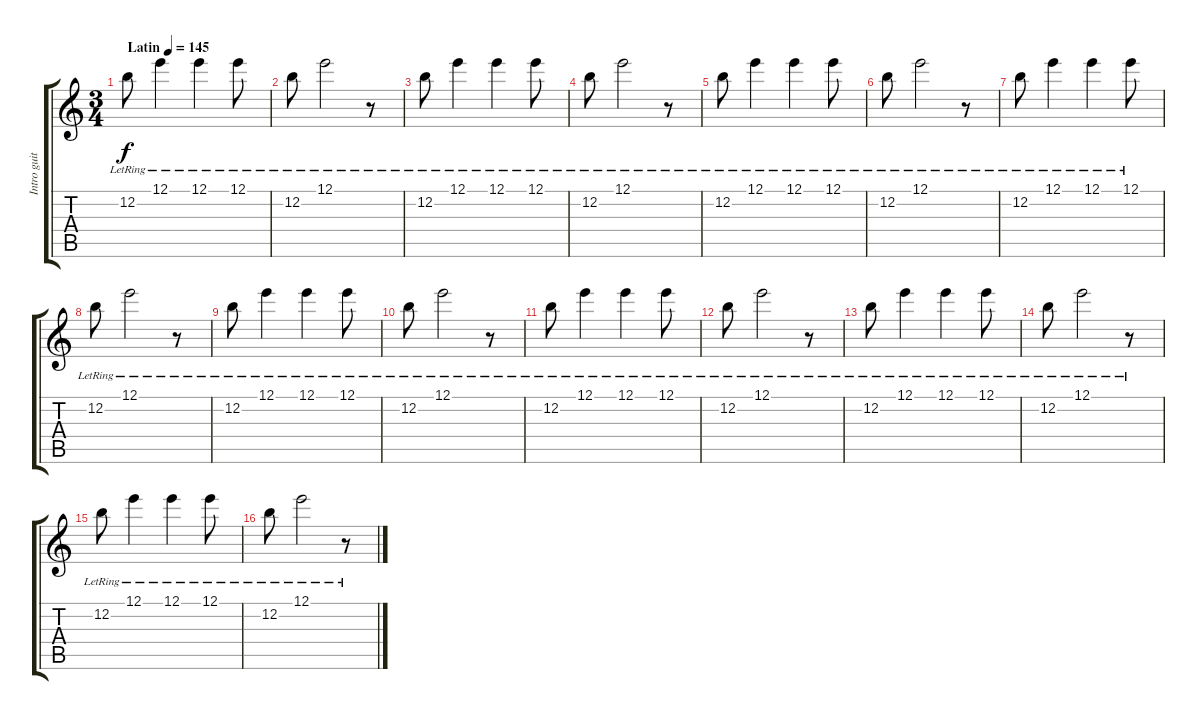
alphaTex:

\track ("Intro guitar" "Intro guit") {instrument acousticguitarsteel}
\staff {score tabs}
\tuning (E4 B3 G3 D3 A2 E2) {hide}
\ts (3 4)
\tempo (145 "Latin")
\clef g2
\ks c
12.2{lr}.8{dy f instrument acousticguitarsteel} 12.1{lr}.4 12.1{lr}.4 12.1{lr}.8 |
12.2{lr}.8 12.1{lr}.2 r.8 |
12.2{lr}.8 12.1{lr}.4 12.1{lr}.4 12.1{lr}.8 |
12.2{lr}.8 12.1{lr}.2 r.8 |
12.2{lr}.8 12.1{lr}.4 12.1{lr}.4 12.1{lr}.8 |
12.2{lr}.8 12.1{lr}.2 r.8 |
12.2{lr}.8 12.1{lr}.4 12.1{lr}.4 12.1{lr}.8 |
12.2{lr}.8 12.1{lr}.2 r.8 |
12.2{lr}.8 12.1{lr}.4 12.1{lr}.4 12.1{lr}.8 |
12.2{lr}.8 12.1{lr}.2 r.8 |
12.2{lr}.8 12.1{lr}.4 12.1{lr}.4 12.1{lr}.8 |
12.2{lr}.8 12.1{lr}.2 r.8 |
12.2{lr}.8 12.1{lr}.4 12.1{lr}.4 12.1{lr}.8 |
12.2{lr}.8 12.1{lr}.2 r.8 |
12.2{lr}.8 12.1{lr}.4 12.1{lr}.4 12.1{lr}.8 |
12.2{lr}.8 12.1{lr}.2 r.8
